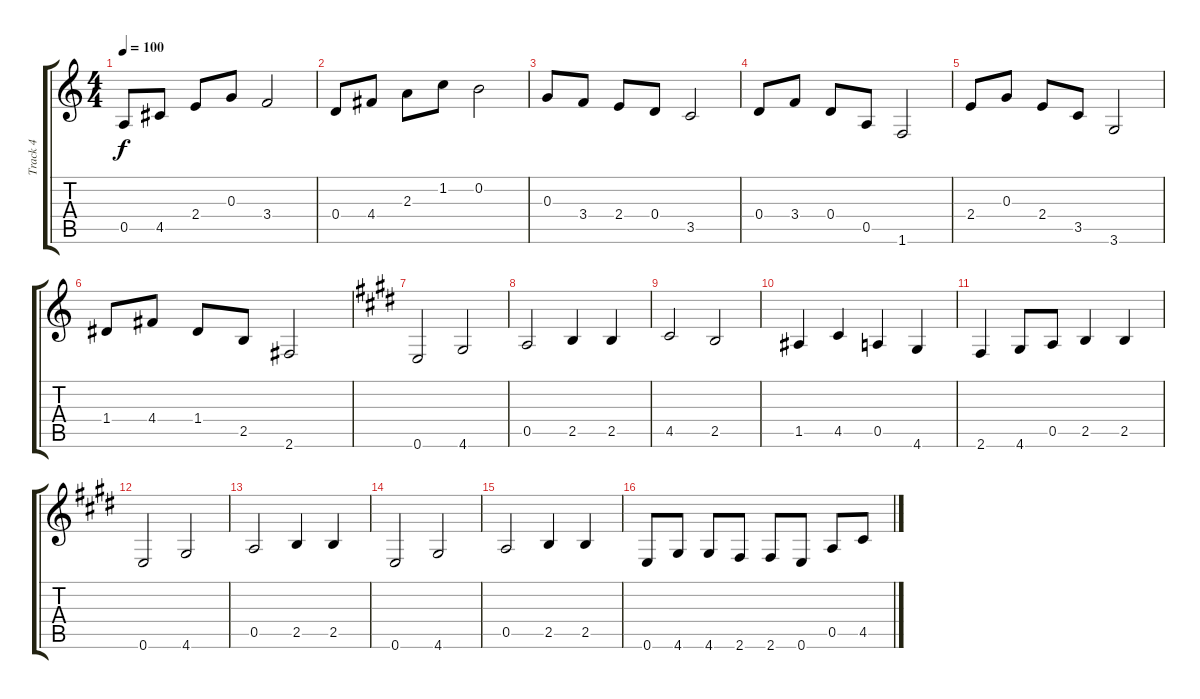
\track ("Track 4" "Track 4") {instrument acousticguitarnylon}
\staff {score tabs}
\tuning (E4 B3 G3 D3 A2 E2) {hide}
\ts (4 4)
\tempo 100
\clef g2
\ks aminor
0.5.8{dy f} 4.5.8 2.4.8 0.3.8 3.4.2 |
0.4.8 4.4.8 2.3.8 1.2.8 0.2.2 |
0.3.8 3.4.8 2.4.8 0.4.8 3.5.2 |
0.4.8 3.4.8 0.4.8 0.5.8 1.6.2 |
2.4.8 0.3.8 2.4.8 3.5.8 3.6.2 |
1.4.8 4.4.8 1.4.8 2.5.8 2.6.2 |
\ks e
0.6.2 4.6.2 |
0.5.2 2.5.4 2.5.4 |
4.5.2 2.5.2 |
1.5.4 4.5.4 0.5.4 4.6.4 |
2.6.4 4.6.8 0.5.8 2.5.4 2.5.4 |
0.6.2 4.6.2 |
0.5.2 2.5.4 2.5.4 |
0.6.2 4.6.2 |
0.5.2 2.5.4 2.5.4 |
0.6.8 4.6.8 4.6.8 2.6.8 2.6.8 0.6.8 0.5.8 4.5.8
